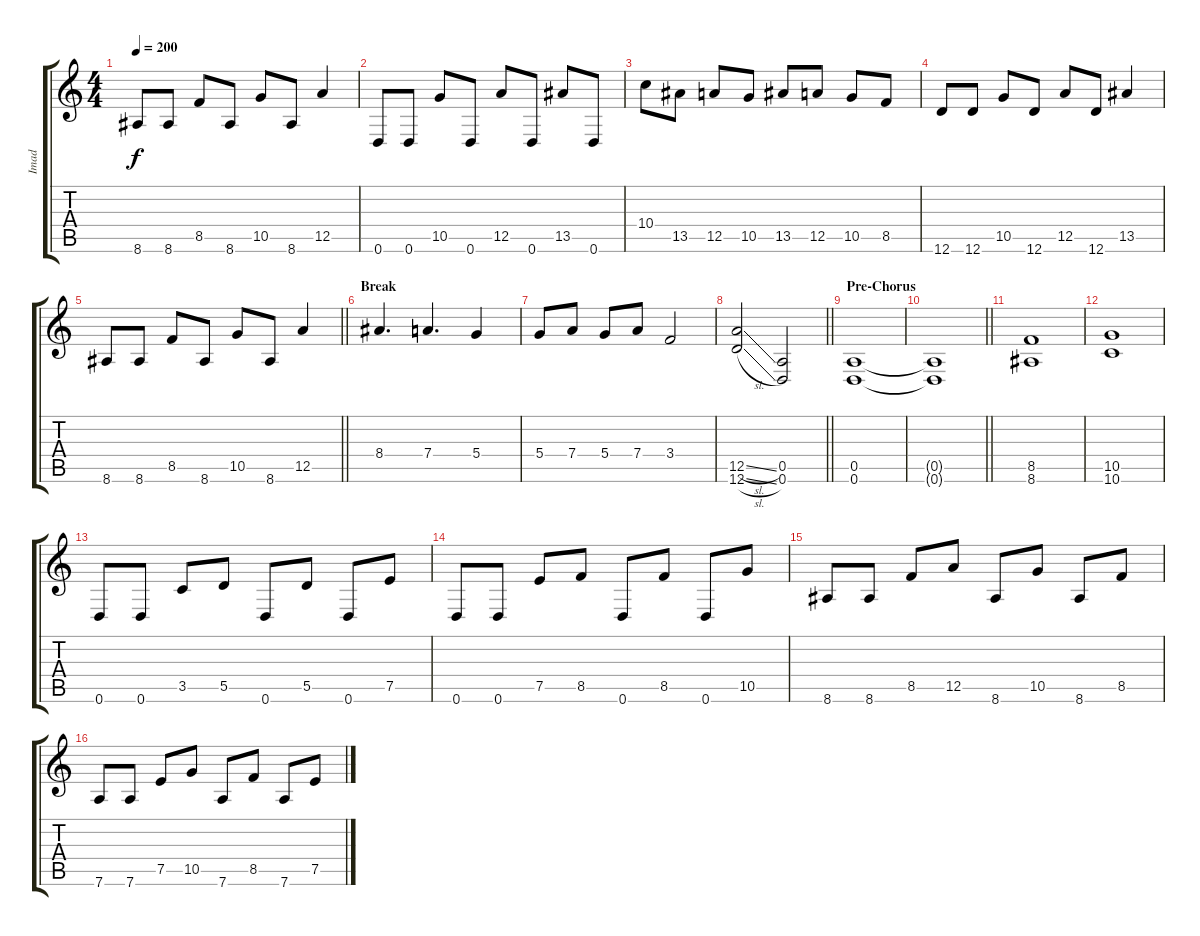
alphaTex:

\track ("Imad" "Imad") {instrument distortionguitar}
\staff {score tabs}
\tuning (E4 B3 G3 D3 A2 D2) {hide}
\ts (4 4)
\tempo 200
\clef g2
\ks c
8.6.8{dy f} 8.6.8 8.5.8 8.6.8 10.5.8 8.6.8 12.5.4 |
0.6.8 0.6.8 10.5.8 0.6.8 12.5.8 0.6.8 13.5.8 0.6.8 |
10.4.8 13.5.8 12.5.8 10.5.8 13.5.8 12.5.8 10.5.8 8.5.8 |
12.6.8 12.6.8 10.5.8 12.6.8 12.5.8 12.6.8 13.5.4 |
\barLineRight lightlight
8.6.8 8.6.8 8.5.8 8.6.8 10.5.8 8.6.8 12.5.4 |
\section ("" "Break")
8.4.4{d} 7.4.4{d} 5.4.4 |
5.4.8 7.4.8 5.4.8 7.4.8 3.4.2 |
\barLineRight lightlight
(12.5{sl} 12.6{sl}).2 (0.5 0.6).2 |
\section ("" "Pre-Chorus")
(0.5 0.6).1 |
\barLineRight lightlight
(0.5{t} 0.6{t}).1 |
(8.5 8.6).1 |
(10.5 10.6).1 |
0.6.8 0.6.8 3.5.8 5.5.8 0.6.8 5.5.8 0.6.8 7.5.8 |
0.6.8 0.6.8 7.5.8 8.5.8 0.6.8 8.5.8 0.6.8 10.5.8 |
8.6.8 8.6.8 8.5.8 12.5.8 8.6.8 10.5.8 8.6.8 8.5.8 |
7.6.8 7.6.8 7.5.8 10.5.8 7.6.8 8.5.8 7.6.8 7.5.8
